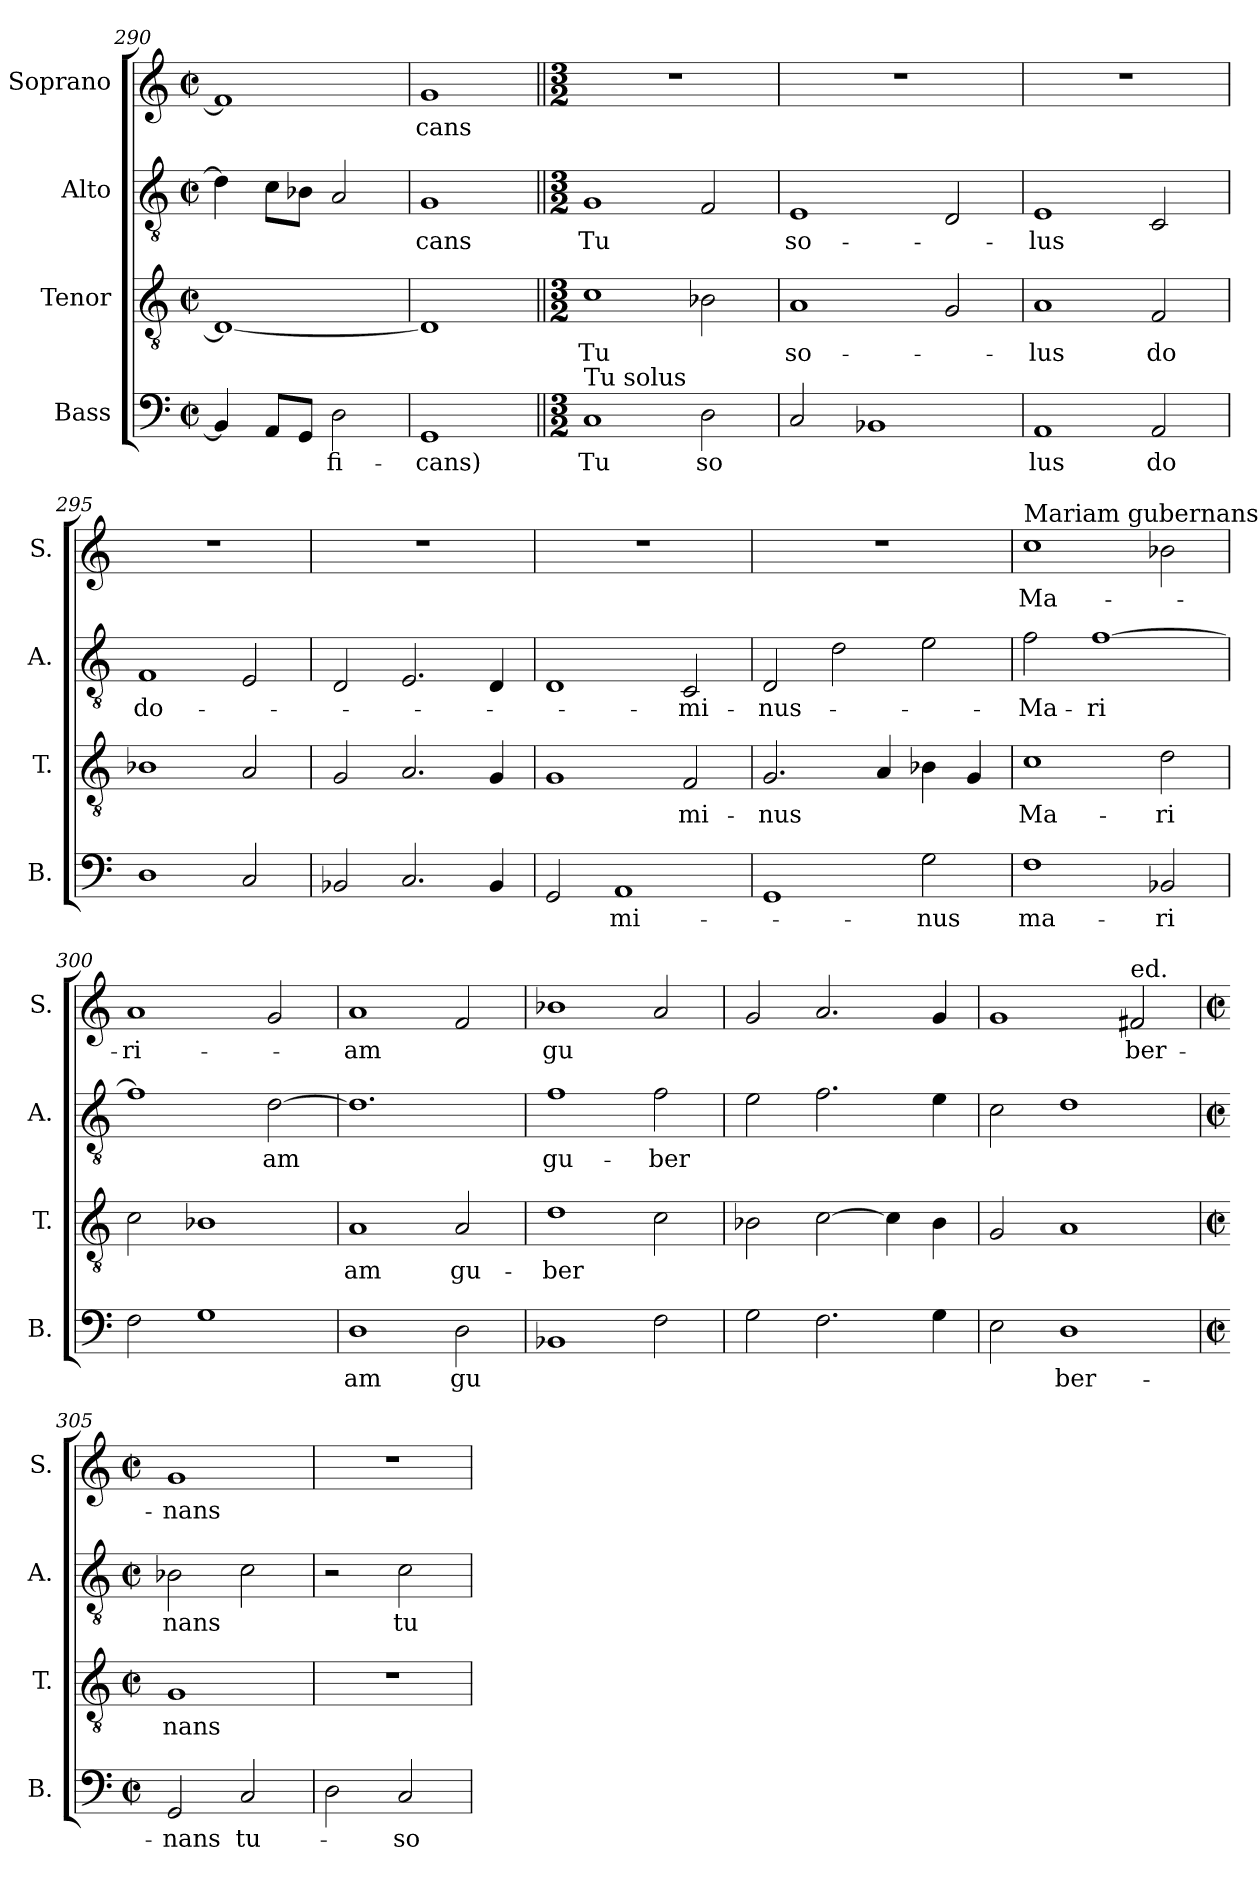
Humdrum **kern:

**kern	**text	**kern	**text	**kern	**text	**kern	**text
*part4	*part4	*part3	*part3	*part2	*part2	*part1	*part1
*staff4	*staff4	*staff3	*staff3	*staff2	*staff2	*staff1	*staff1
*I"Bass	*	*I"Tenor	*	*I"Alto	*	*I"Soprano	*
*I'B.	*	*I'T.	*	*I'A.	*	*I'S.	*
*clefF4	*	*clefGv2	*	*clefGv2	*	*clefG2	*
*k[]	*	*k[]	*	*k[]	*	*k[]	*
*M2/2	*	*M2/2	*	*M2/2	*	*M2/2	*
*met(c|)	*	*met(c|)	*	*met(c|)	*	*met(c|)	*
=290	=290	=290	=290	=290	=290	=290	=290
4BB-/]	.	1D_	.	4d\]	.	1f]	.
8AA/L	.	.	.	8c\L	.	.	.
8GG/J	.	.	.	8B-X\J	.	.	.
!	!LO:LY:b	!	!	!	!	!	!
2D\	fi-	.	.	2A/	.	.	.
=291	=291	=291	=291	=291	=291	=291	=291
!	!LO:LY:b	!	!	!	!LO:LY:b	!	!LO:LY:b
1GG	-cans)	1D]	.	1G	cans	1g	cans
=292||	=292||	=292||	=292||	=292||	=292||	=292||	=292||
*M3/2	*	*M3/2	*	*M3/2	*	*M3/2	*
!LO:TX:a:t=Tu solus	!	!	!	!	!	!	!
!	!LO:LY:b	!	!LO:LY:b	!	!LO:LY:b	!	!
1C	Tu	1c	Tu	1G	-Tu	1.r	.
!	!LO:LY:b	!	!	!	!	!	!
2D\	so	2B-X\	.	2F/	.	.	.
=293	=293	=293	=293	=293	=293	=293	=293
!	!	!	!LO:LY:b	!	!LO:LY:b	!	!
2C/	.	1A	so-	1E	-so-	1.r	.
1BB-X	.	.	.	.	.	.	.
.	.	2G/	.	2D/	.	.	.
=294	=294	=294	=294	=294	=294	=294	=294
!	!LO:LY:b	!	!LO:LY:b	!	!LO:LY:b	!	!
1AA	lus	1A	-lus	1E	-lus	1.r	.
!	!LO:LY:b	!	!LO:LY:b	!	!	!	!
2AA/	do	2F/	do	2C/	.	.	.
=295	=295	=295	=295	=295	=295	=295	=295
!	!	!	!	!	!LO:LY:b	!	!
1D	.	1B-X	.	1F	-do-	1.r	.
2C/	.	2A/	.	2E/	.	.	.
=296	=296	=296	=296	=296	=296	=296	=296
2BB-X/	.	2G/	.	2D/	.	1.r	.
2.C/	.	2.A/	.	2.E/	.	.	.
4BB-/	.	4G/	.	4D/	.	.	.
=297	=297	=297	=297	=297	=297	=297	=297
2GG/	.	1G	.	1D	.	1.r	.
!	!LO:LY:b	!	!	!	!	!	!
1AA	mi-	.	.	.	.	.	.
!	!	!	!LO:LY:b	!	!LO:LY:b	!	!
.	.	2F/	mi-	2C/	-mi-	.	.
=298	=298	=298	=298	=298	=298	=298	=298
!	!	!	!LO:LY:b	!	!LO:LY:b	!	!
1GG	.	2.G/	-nus	2D/	-nus-	1.r	.
.	.	.	.	2d\	.	.	.
.	.	4A/	.	.	.	.	.
!	!LO:LY:b	!	!	!	!	!	!
2G\	-nus	4B-X\	.	2e\	.	.	.
.	.	4G/	.	.	.	.	.
=299	=299	=299	=299	=299	=299	=299	=299
!	!	!	!	!	!	!LO:TX:a:t=Mariam gubernans	!
!	!LO:LY:b	!	!LO:LY:b	!	!LO:LY:b	!	!LO:LY:b
1F	ma-	1c	Ma-	2f\	Ma-	1cc	Ma-
!	!	!	!	!	!LO:LY:b	!	!
.	.	.	.	[1f	-ri	.	.
!	!LO:LY:b	!	!LO:LY:b	!	!	!	!
2BB-X/	-ri	2d\	-ri	.	.	2b-X\	.
=300	=300	=300	=300	=300	=300	=300	=300
!	!	!	!	!	!	!	!LO:LY:b
2F\	.	2c\	.	1f]	.	1a	-ri-
1G	.	1B-X	.	.	.	.	.
!	!	!	!	!	!LO:LY:b	!	!
.	.	.	.	[2d\	am	2g/	.
=301	=301	=301	=301	=301	=301	=301	=301
!	!LO:LY:b	!	!LO:LY:b	!	!	!	!LO:LY:b
1D	am	1A	am	1.d]	.	1a	-am
!	!LO:LY:b	!	!LO:LY:b	!	!	!	!
2D\	-gu	2A/	gu-	.	.	2f/	.
=302	=302	=302	=302	=302	=302	=302	=302
!	!	!	!LO:LY:b	!	!LO:LY:b	!	!LO:LY:b
1BB-X	.	1d	-ber	1f	gu-	1b-X	gu
!	!	!	!	!	!LO:LY:b	!	!
2F\	.	2c\	.	2f\	-ber	2a/	.
=303	=303	=303	=303	=303	=303	=303	=303
2G\	.	2B-X\	.	2e\	.	2g/	.
2.F\	.	[2c\	.	2.f\	.	2.a/	.
.	.	4c\]	.	.	.	.	.
4G\	.	4B-\	.	4e\	.	4g/	.
=304	=304	=304	=304	=304	=304	=304	=304
2E\	.	2G/	.	2c\	.	1g	.
!	!LO:LY:b	!	!	!	!	!	!
1D	ber-	1A	.	1d	.	.	.
!	!	!	!	!	!	!LO:TX:a:t=ed.	!
!	!	!	!	!	!	!	!LO:LY:b
.	.	.	.	.	.	2f#X/	ber-
=305	=305	=305	=305	=305	=305	=305	=305
*M2/2	*	*M2/2	*	*M2/2	*	*M2/2	*
*met(c|)	*	*met(c|)	*	*met(c|)	*	*met(c|)	*
!	!LO:LY:b	!	!LO:LY:b	!	!LO:LY:b	!	!LO:LY:b
2GG/	nans	1G	nans	2B-X\	nans	1g	-nans
!	!LO:LY:b	!	!	!	!	!	!
2C/	tu-	.	.	2c\	.	.	.
=306	=306	=306	=306	=306	=306	=306	=306
2D\	.	1r	.	2r	.	1r	.
!	!LO:LY:b	!	!	!	!LO:LY:b	!	!
2C/	so-	.	.	2c\	tu	.	.
=	=	=	=	=	=	=	=
*-	*-	*-	*-	*-	*-	*-	*-
